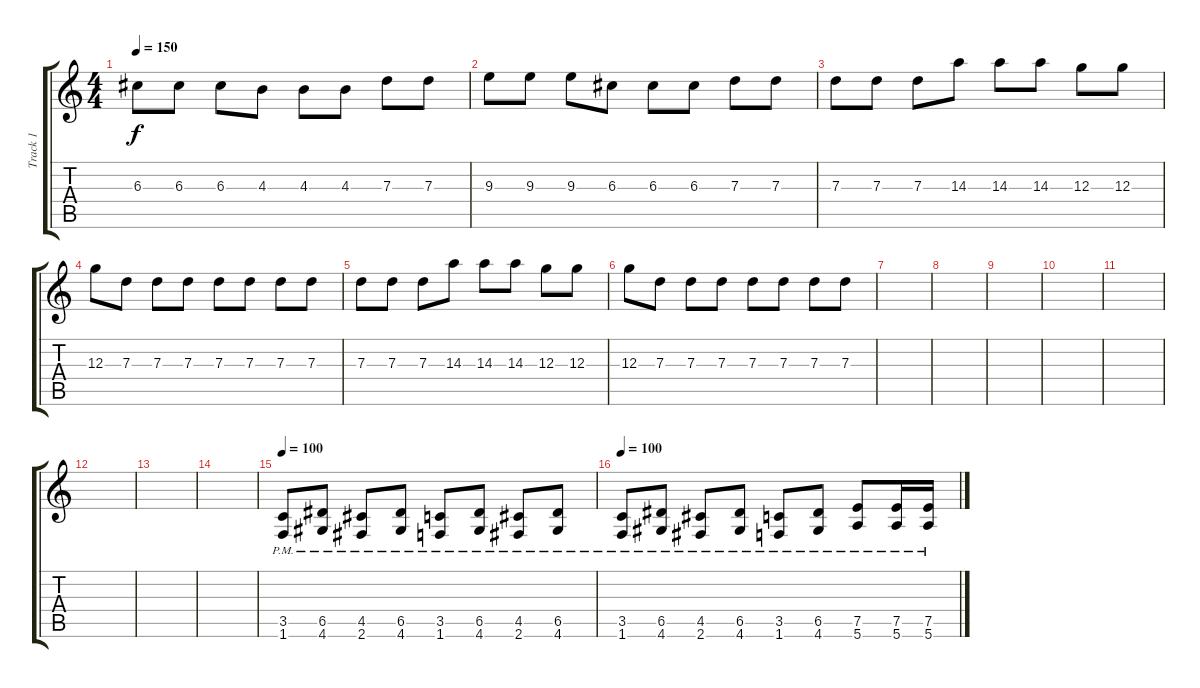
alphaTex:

\track ("Track 1" "Track 1") {instrument distortionguitar}
\staff {score tabs}
\tuning (E4 B3 G3 D3 A2 E2) {hide}
\ts (4 4)
\tempo 150
\clef g2
\ks c
6.3.8{dy f} 6.3.8 6.3.8 4.3.8 4.3.8 4.3.8 7.3.8 7.3.8 |
9.3.8 9.3.8 9.3.8 6.3.8 6.3.8 6.3.8 7.3.8 7.3.8 |
7.3.8 7.3.8 7.3.8 14.3.8 14.3.8 14.3.8 12.3.8 12.3.8 |
12.3.8 7.3.8 7.3.8 7.3.8 7.3.8 7.3.8 7.3.8 7.3.8 |
7.3.8 7.3.8 7.3.8 14.3.8 14.3.8 14.3.8 12.3.8 12.3.8 |
12.3.8 7.3.8 7.3.8 7.3.8 7.3.8 7.3.8 7.3.8 7.3.8 |
|
|
|
|
|
|
|
|
\tempo 100
(3.5{pm} 1.6{pm}).8 (6.5{pm} 4.6{pm}).8 (4.5{pm} 2.6{pm}).8 (6.5{pm} 4.6{pm}).8 (3.5{pm} 1.6{pm}).8 (6.5{pm} 4.6{pm}).8 (4.5{pm} 2.6{pm}).8 (6.5{pm} 4.6{pm}).8 |
\tempo 100
(3.5{pm} 1.6{pm}).8 (6.5{pm} 4.6{pm}).8 (4.5{pm} 2.6{pm}).8 (6.5{pm} 4.6{pm}).8 (3.5{pm} 1.6{pm}).8 (6.5{pm} 4.6{pm}).8 (7.5{pm} 5.6{pm}).8 (7.5{pm} 5.6{pm}).16 (7.5{pm} 5.6{pm}).16
